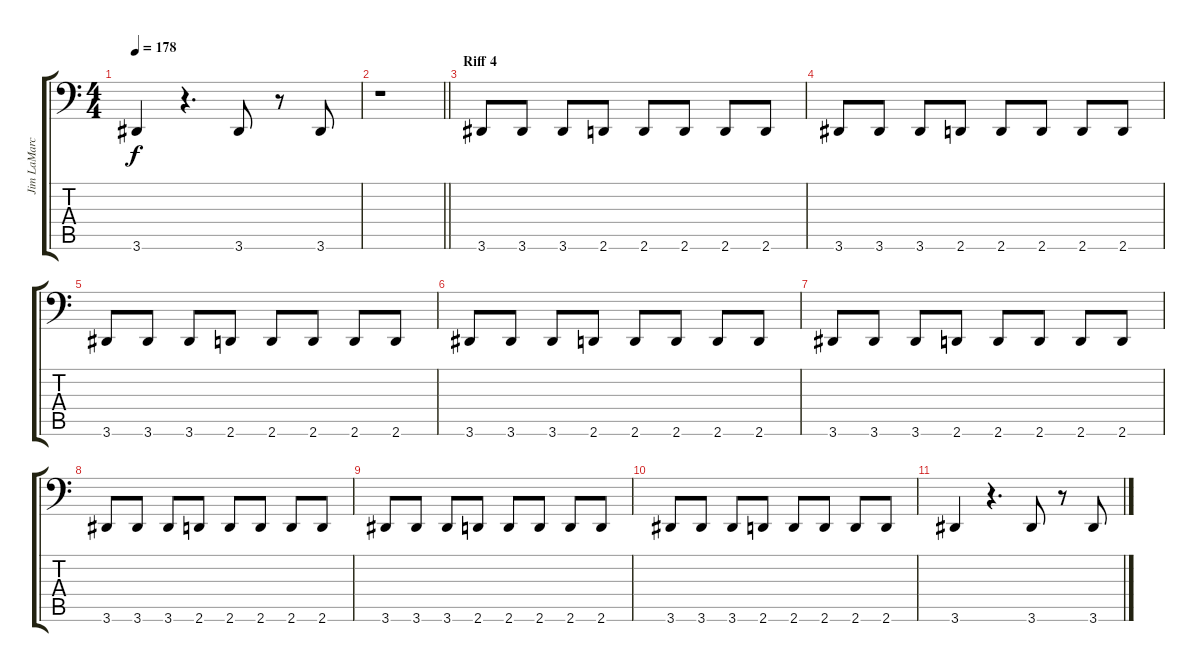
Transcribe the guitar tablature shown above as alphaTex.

\track ("Jim LaMarca" "Jim LaMarc") {instrument electricbasspick}
\staff {score tabs}
\tuning (D3 A2 F2 C2 G1 C1) {hide}
\ts (4 4)
\tempo 178
\clef f4
\ks c
3.6.4{dy f} r.4{d} 3.6.8 r.8 3.6.8 |
\barLineRight lightlight
r.1 |
\section ("" "Riff 4")
3.6.8 3.6.8 3.6.8 2.6.8 2.6.8 2.6.8 2.6.8 2.6.8 |
3.6.8 3.6.8 3.6.8 2.6.8 2.6.8 2.6.8 2.6.8 2.6.8 |
3.6.8 3.6.8 3.6.8 2.6.8 2.6.8 2.6.8 2.6.8 2.6.8 |
3.6.8 3.6.8 3.6.8 2.6.8 2.6.8 2.6.8 2.6.8 2.6.8 |
3.6.8 3.6.8 3.6.8 2.6.8 2.6.8 2.6.8 2.6.8 2.6.8 |
3.6.8 3.6.8 3.6.8 2.6.8 2.6.8 2.6.8 2.6.8 2.6.8 |
3.6.8 3.6.8 3.6.8 2.6.8 2.6.8 2.6.8 2.6.8 2.6.8 |
3.6.8 3.6.8 3.6.8 2.6.8 2.6.8 2.6.8 2.6.8 2.6.8 |
3.6.4 r.4{d} 3.6.8 r.8 3.6.8
